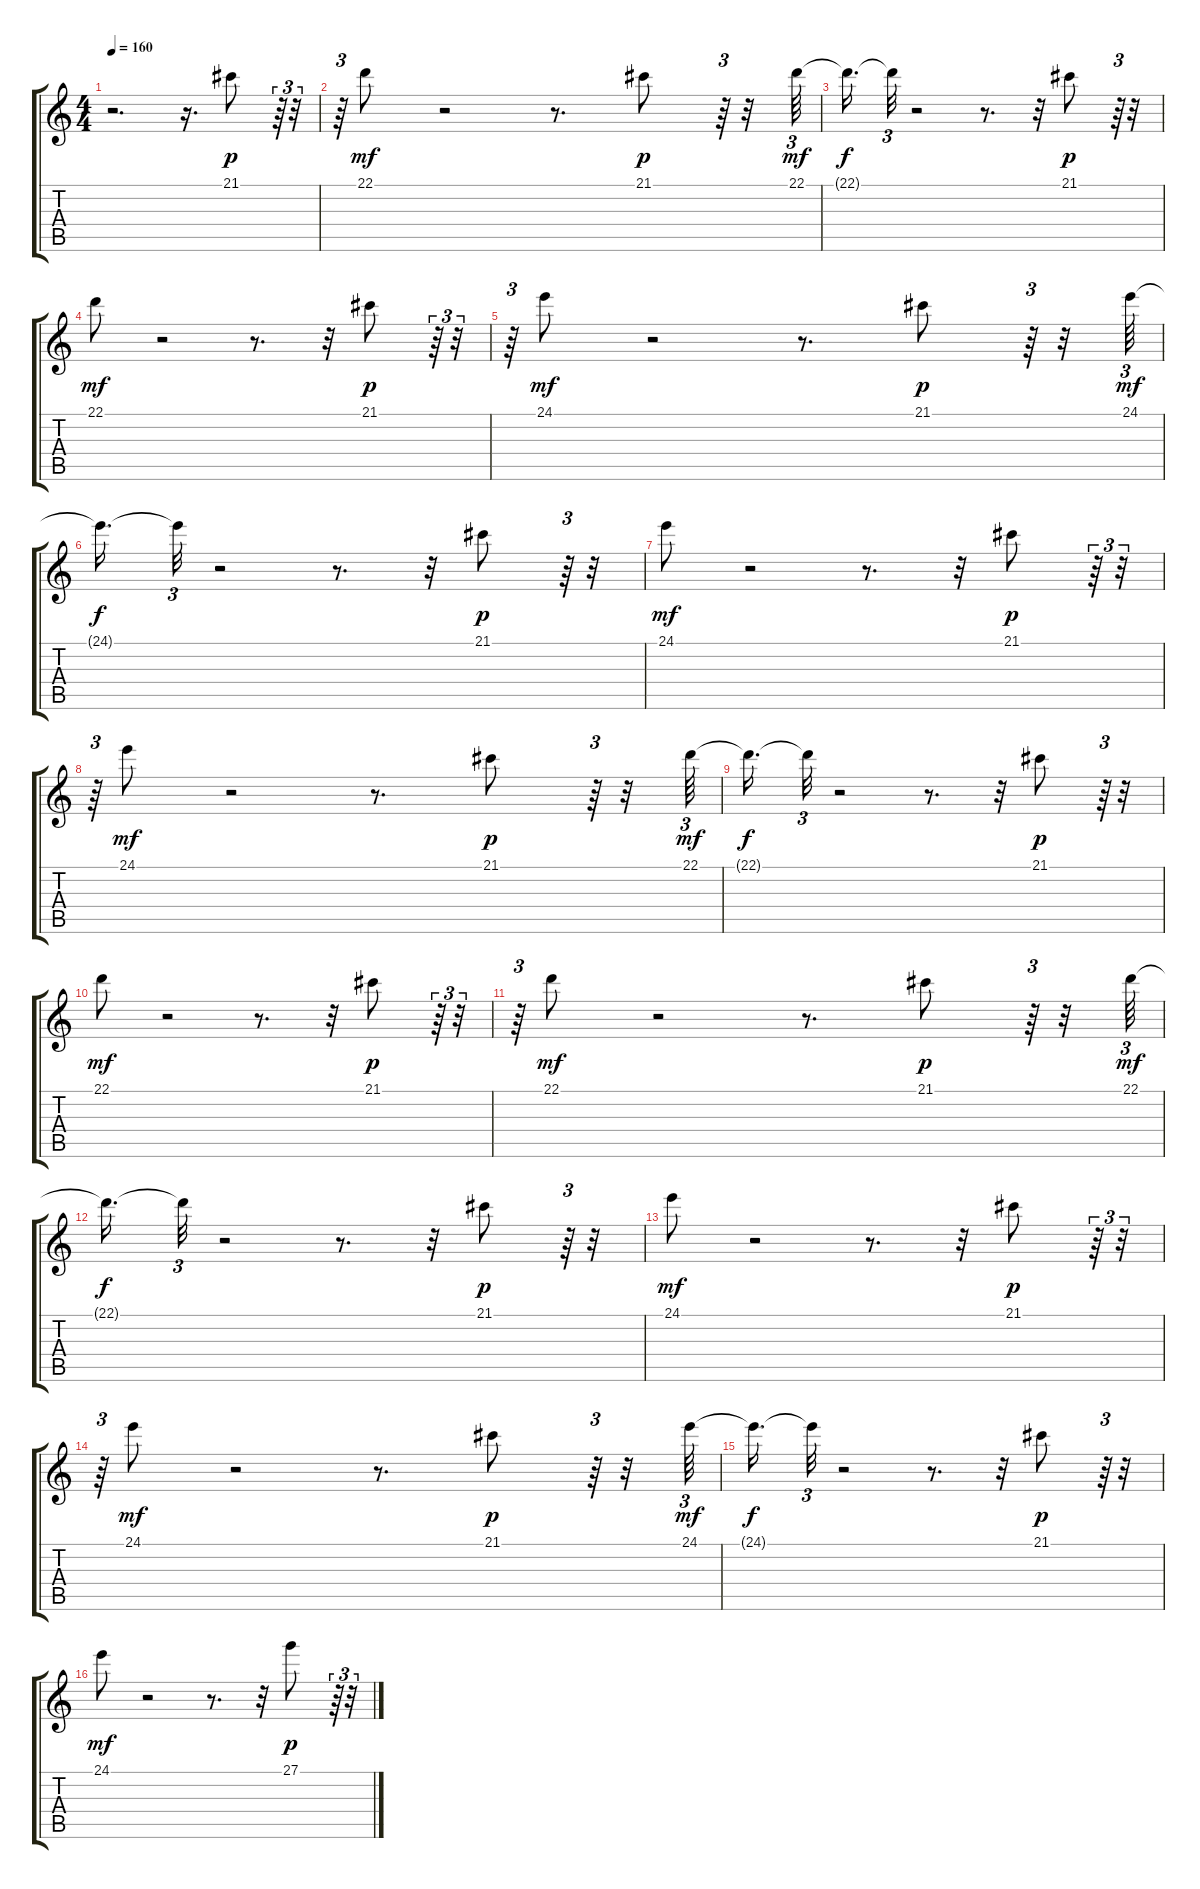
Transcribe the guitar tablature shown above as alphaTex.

\track "" {instrument synthstrings1}
\staff {score tabs}
\tuning (E4 B3 G3 D3 A2 E2) {hide}
\ts (4 4)
\tempo 160
\clef g2
\ks c
r.2{d dy p} r.16{d} 21.1.8 r.64{tu (3 2)} r.32{tu (3 2)} |
r.64{tu (3 2)} 22.1.8{dy mf} r.2 r.8{d} 21.1.8{dy p} r.64{tu (3 2)} r.32 22.1.64{tu (3 2) dy mf} |
22.1{t}.16{d dy f} 22.1{t}.32{tu (3 2)} r.2 r.8{d} r.32 21.1.8{dy p} r.64{tu (3 2)} r.32 |
22.1.8{dy mf} r.2 r.8{d} r.32 21.1.8{dy p} r.64{tu (3 2)} r.32{tu (3 2)} |
r.64{tu (3 2)} 24.1.8{dy mf} r.2 r.8{d} 21.1.8{dy p} r.64{tu (3 2)} r.32 24.1.64{tu (3 2) dy mf} |
24.1{t}.16{d dy f} 24.1{t}.32{tu (3 2)} r.2 r.8{d} r.32 21.1.8{dy p} r.64{tu (3 2)} r.32 |
24.1.8{dy mf} r.2 r.8{d} r.32 21.1.8{dy p} r.64{tu (3 2)} r.32{tu (3 2)} |
r.64{tu (3 2)} 24.1.8{dy mf} r.2 r.8{d} 21.1.8{dy p} r.64{tu (3 2)} r.32 22.1.64{tu (3 2) dy mf} |
22.1{t}.16{d dy f} 22.1{t}.32{tu (3 2)} r.2 r.8{d} r.32 21.1.8{dy p} r.64{tu (3 2)} r.32 |
22.1.8{dy mf} r.2 r.8{d} r.32 21.1.8{dy p} r.64{tu (3 2)} r.32{tu (3 2)} |
r.64{tu (3 2)} 22.1.8{dy mf} r.2 r.8{d} 21.1.8{dy p} r.64{tu (3 2)} r.32 22.1.64{tu (3 2) dy mf} |
22.1{t}.16{d dy f} 22.1{t}.32{tu (3 2)} r.2 r.8{d} r.32 21.1.8{dy p} r.64{tu (3 2)} r.32 |
24.1.8{dy mf} r.2 r.8{d} r.32 21.1.8{dy p} r.64{tu (3 2)} r.32{tu (3 2)} |
r.64{tu (3 2)} 24.1.8{dy mf} r.2 r.8{d} 21.1.8{dy p} r.64{tu (3 2)} r.32 24.1.64{tu (3 2) dy mf} |
24.1{t}.16{d dy f} 24.1{t}.32{tu (3 2)} r.2 r.8{d} r.32 21.1.8{dy p} r.64{tu (3 2)} r.32 |
24.1.8{dy mf} r.2 r.8{d} r.32 27.1.8{dy p} r.64{tu (3 2)} r.32{tu (3 2)}
